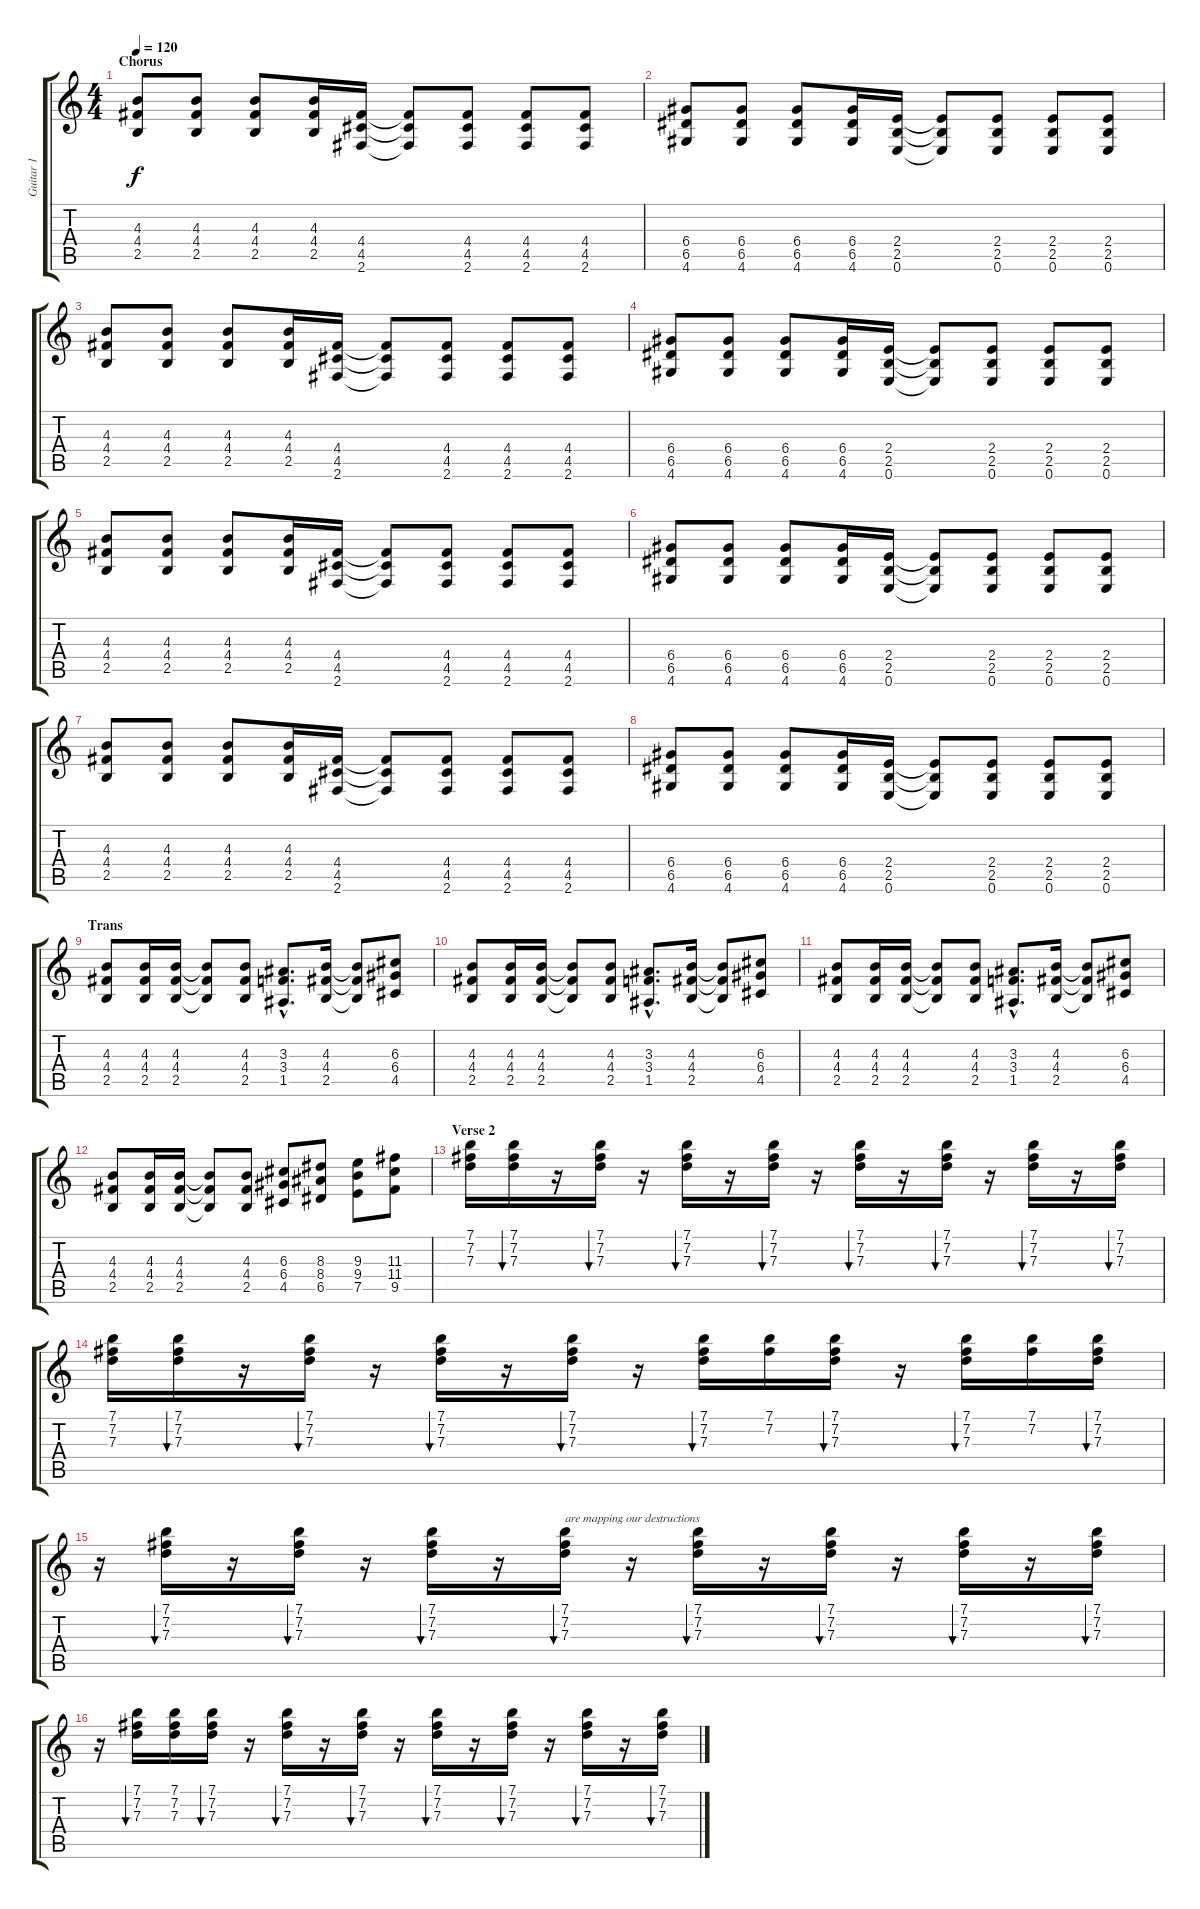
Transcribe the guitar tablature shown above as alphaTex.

\track ("Guitar 1" "Guitar 1") {instrument distortionguitar}
\staff {score tabs}
\tuning (E4 B3 G3 D3 A2 E2) {hide}
\ts (4 4)
\section ("" "Chorus")
\tempo 120
\clef g2
\ks c
(4.3 4.4 2.5).8{dy f} (4.3 4.4 2.5).8 (4.3 4.4 2.5).8 (4.3 4.4 2.5).16 (4.4 4.5 2.6).16 (4.4{t} 4.5{t} 2.6{t}).8 (4.4 4.5 2.6).8 (4.4 4.5 2.6).8 (4.4 4.5 2.6).8 |
(6.4 6.5 4.6).8 (6.4 6.5 4.6).8 (6.4 6.5 4.6).8 (6.4 6.5 4.6).16 (2.4 2.5 0.6).16 (2.4{t} 2.5{t} 0.6{t}).8 (2.4 2.5 0.6).8 (2.4 2.5 0.6).8 (2.4 2.5 0.6).8 |
(4.3 4.4 2.5).8 (4.3 4.4 2.5).8 (4.3 4.4 2.5).8 (4.3 4.4 2.5).16 (4.4 4.5 2.6).16 (4.4{t} 4.5{t} 2.6{t}).8 (4.4 4.5 2.6).8 (4.4 4.5 2.6).8 (4.4 4.5 2.6).8 |
(6.4 6.5 4.6).8 (6.4 6.5 4.6).8 (6.4 6.5 4.6).8 (6.4 6.5 4.6).16 (2.4 2.5 0.6).16 (2.4{t} 2.5{t} 0.6{t}).8 (2.4 2.5 0.6).8 (2.4 2.5 0.6).8 (2.4 2.5 0.6).8 |
(4.3 4.4 2.5).8 (4.3 4.4 2.5).8 (4.3 4.4 2.5).8 (4.3 4.4 2.5).16 (4.4 4.5 2.6).16 (4.4{t} 4.5{t} 2.6{t}).8 (4.4 4.5 2.6).8 (4.4 4.5 2.6).8 (4.4 4.5 2.6).8 |
(6.4 6.5 4.6).8 (6.4 6.5 4.6).8 (6.4 6.5 4.6).8 (6.4 6.5 4.6).16 (2.4 2.5 0.6).16 (2.4{t} 2.5{t} 0.6{t}).8 (2.4 2.5 0.6).8 (2.4 2.5 0.6).8 (2.4 2.5 0.6).8 |
(4.3 4.4 2.5).8 (4.3 4.4 2.5).8 (4.3 4.4 2.5).8 (4.3 4.4 2.5).16 (4.4 4.5 2.6).16 (4.4{t} 4.5{t} 2.6{t}).8 (4.4 4.5 2.6).8 (4.4 4.5 2.6).8 (4.4 4.5 2.6).8 |
(6.4 6.5 4.6).8 (6.4 6.5 4.6).8 (6.4 6.5 4.6).8 (6.4 6.5 4.6).16 (2.4 2.5 0.6).16 (2.4{t} 2.5{t} 0.6{t}).8 (2.4 2.5 0.6).8 (2.4 2.5 0.6).8 (2.4 2.5 0.6).8 |
\section ("" "Trans")
(4.3 4.4 2.5).8 (4.3 4.4 2.5).16 (4.3 4.4 2.5).16 (4.3{t} 4.4{t} 2.5{t}).8 (4.3 4.4 2.5).8 (3.3{hac} 3.4{hac} 1.5{hac}).8{d} (4.3 4.4 2.5).16 (4.3{t} 4.4{t} 2.5{t}).8 (6.3 6.4 4.5).8 |
(4.3 4.4 2.5).8 (4.3 4.4 2.5).16 (4.3 4.4 2.5).16 (4.3{t} 4.4{t} 2.5{t}).8 (4.3 4.4 2.5).8 (3.3{hac} 3.4{hac} 1.5{hac}).8{d} (4.3 4.4 2.5).16 (4.3{t} 4.4{t} 2.5{t}).8 (6.3 6.4 4.5).8 |
(4.3 4.4 2.5).8 (4.3 4.4 2.5).16 (4.3 4.4 2.5).16 (4.3{t} 4.4{t} 2.5{t}).8 (4.3 4.4 2.5).8 (3.3{hac} 3.4{hac} 1.5{hac}).8{d} (4.3 4.4 2.5).16 (4.3{t} 4.4{t} 2.5{t}).8 (6.3 6.4 4.5).8 |
(4.3 4.4 2.5).8 (4.3 4.4 2.5).16 (4.3 4.4 2.5).16 (4.3{t} 4.4{t} 2.5{t}).8 (4.3 4.4 2.5).8 (6.3 6.4 4.5).8 (8.3 8.4 6.5).8 (9.3 9.4 7.5).8 (11.3 11.4 9.5).8 |
\section ("" "Verse 2")
(7.1 7.2 7.3).16 (7.1 7.2 7.3).16{bu 120} r.16 (7.1 7.2 7.3).16{bu 120} r.16 (7.1 7.2 7.3).16{bu 120} r.16 (7.1 7.2 7.3).16{bu 120} r.16 (7.1 7.2 7.3).16{bu 120} r.16 (7.1 7.2 7.3).16{bu 120} r.16 (7.1 7.2 7.3).16{bu 120} r.16 (7.1 7.2 7.3).16{bu 120} |
(7.1 7.2 7.3).16 (7.1 7.2 7.3).16{bu 120} r.16 (7.1 7.2 7.3).16{bu 120} r.16 (7.1 7.2 7.3).16{bu 120} r.16 (7.1 7.2 7.3).16{bu 120} r.16 (7.1 7.2 7.3).16{bu 120} (7.1 7.2).16 (7.1 7.2 7.3).16{bu 120} r.16 (7.1 7.2 7.3).16{bu 120} (7.1 7.2).16 (7.1 7.2 7.3).16{bu 120} |
r.16 (7.1 7.2 7.3).16{bu 120} r.16 (7.1 7.2 7.3).16{bu 120} r.16 (7.1 7.2 7.3).16{bu 120} r.16 (7.1 7.2 7.3).16{bu 120 txt "are mapping our destructions"} r.16 (7.1 7.2 7.3).16{bu 120} r.16 (7.1 7.2 7.3).16{bu 120} r.16 (7.1 7.2 7.3).16{bu 120} r.16 (7.1 7.2 7.3).16{bu 120} |
r.16 (7.1 7.2 7.3).16{bu 120} (7.1 7.2 7.3).16 (7.1 7.2 7.3).16{bu 120} r.16 (7.1 7.2 7.3).16{bu 120} r.16 (7.1 7.2 7.3).16{bu 120} r.16 (7.1 7.2 7.3).16{bu 120} r.16 (7.1 7.2 7.3).16{bu 120} r.16 (7.1 7.2 7.3).16{bu 120} r.16 (7.1 7.2 7.3).16{bu 120}
